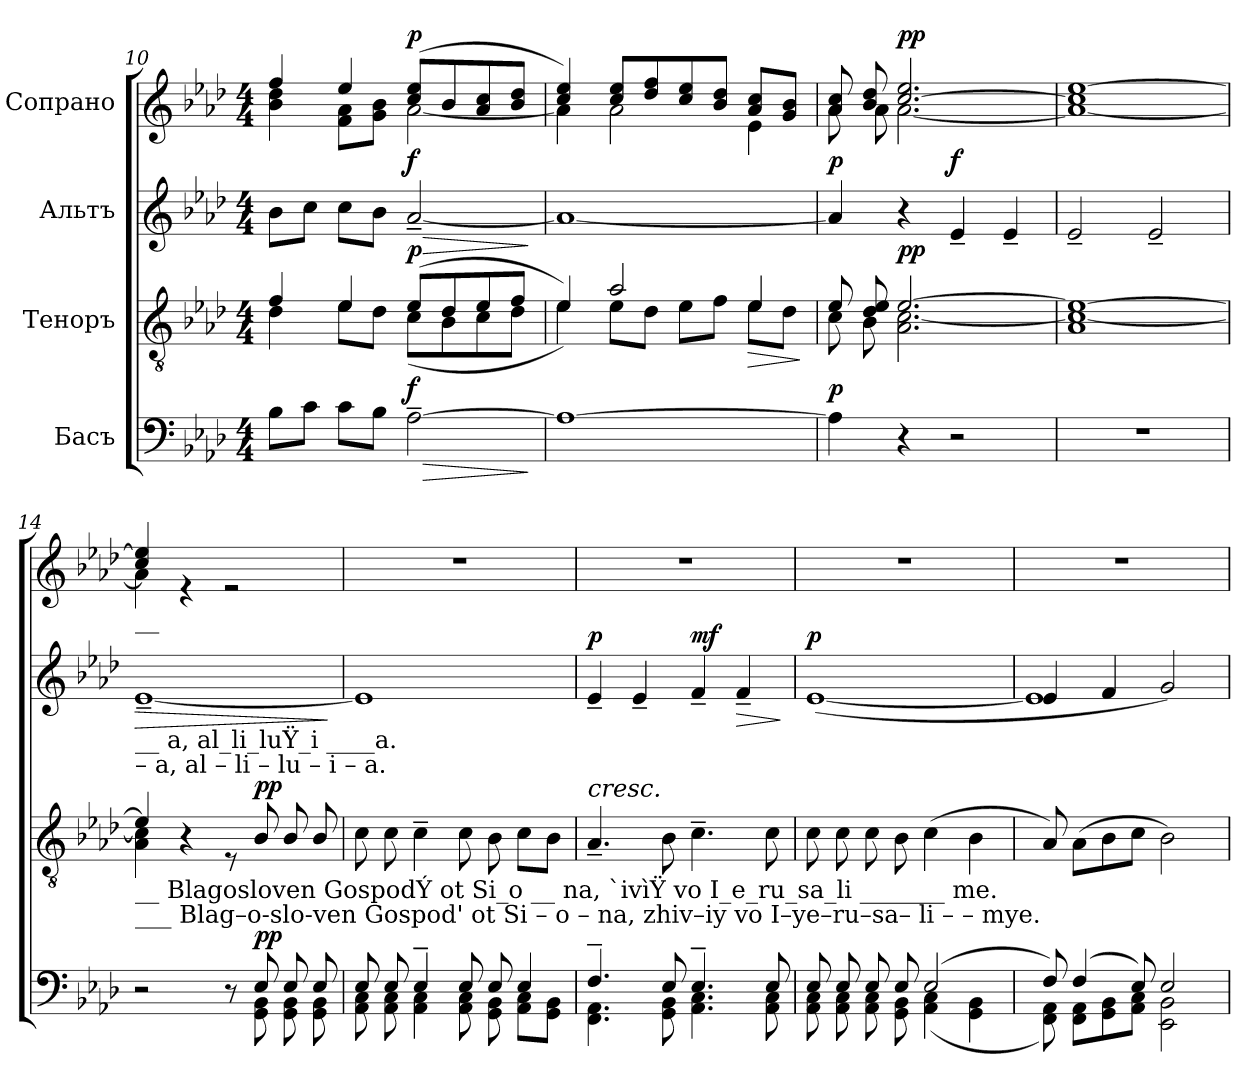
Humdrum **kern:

**kern	**dynam	**kern	**dynam	**kern	**dynam	**kern	**dynam
*part4	*part4	*part3	*part3	*part2	*part2	*part1	*part1
*staff4	*staff4	*staff3	*staff3	*staff2	*staff2	*staff1	*staff1
*I"Басъ	*	*I"Теноръ	*	*I"Альтъ	*	*I"Сопрано	*
*clefF4	*	*clefGv2	*	*clefG2	*	*clefG2	*
*k[b-e-a-d-]	*	*k[b-e-a-d-]	*	*k[b-e-a-d-]	*	*k[b-e-a-d-]	*
*M4/4	*	*M4/4	*	*M4/4	*	*M4/4	*
=10	=10	=10	=10	=10	=10	=10	=10
*	*	*^	*	*	*	*^	*
8B-\L	.	4f/	4d-\	.	8b-\L	.	4ff/	4b-\ 4dd-\	.
8c\J	.	.	.	.	8cc\J	.	.	.	.
8c\L	.	4e-/	8e-\L	.	8cc\L	.	4ee-/	8f\ 8a-\L	.
8B-\J	.	.	8d-\J	.	8b-\J	.	.	8g\ 8b-\J	.
!	!LO:HP:b	!	!	!	!	!LO:HP:b	!	!	!
!	!LO:DY:n=1:a	!	!	!LO:DY:a	!	!LO:DY:n=1:a	!	!	!LO:DY:a
[2A-~\	> f	(8e-/L	(8c\L	p	[2a-~/	> f	(8cc/ 8ee-/L	[2a-\	p
.	.	8d-/	8B-\	.	.	.	8b-/	.	.
.	.	8e-/	8c\	.	.	.	8a-/ 8cc/	.	.
.	.	8f/J	8d-\J	.	.	.	8b-/ 8dd-/J	.	.
*	*	*v	*v	*	*	*	*v	*v	*
.	]	.	.	.	]	.	.
=11	=11	=11	=11	=11	=11	=11	=11
*	*	*^	*	*	*	*^	*
1A-_	.	4e-/))	4e-\	.	1a-_	.	4cc/ 4ee-/)	4a-\]	.
.	.	2a-/	8e-\L	.	.	.	8cc/ 8ee-/L	2a-\	.
.	.	.	8d-\J	.	.	.	8dd-/ 8ff/	.	.
.	.	.	8e-\L	.	.	.	8cc/ 8ee-/	.	.
.	.	.	8f\J	.	.	.	8b-/ 8dd-/J	.	.
!	!	!	!	!LO:HP:b	!	!	!	!	!
.	.	4e-/	8e-\L	>	.	.	8a-/ 8cc/L	4e-\	.
.	.	.	8d-\J	.	.	.	8g/ 8b-/J	.	.
*	*	*v	*v	*	*	*	*v	*v	*
.	.	.	]	.	.	.	.
=12	=12	=12	=12	=12	=12	=12	=12
*	*	*^	*	*	*	*^	*
!	!LO:DY:a	!	!	!	!	!LO:DY:a	!	!	!
4A-\]	p	8e-/	8c\	.	4a-/]	p	8a-/ 8cc/	8a-\	.
.	.	8d-/ 8e-/	8B-\	.	.	.	8b-/ 8dd-/	8a-\	.
!	!	!	!	!LO:DY:a	!	!	!	!	!LO:DY:a
4r	.	[2.e-/	2.A-\ [2.c\	pp	4r	.	[2.cc/ 2.ee-/	[2.a-\	pp
!	!	!	!	!	!	!LO:DY:a	!	!	!
2r	.	.	.	.	4e-~/	f	.	.	.
.	.	.	.	.	4e-~/	.	.	.	.
=13	=13	=13	=13	=13	=13	=13	=13	=13	=13
1r	.	1e-_	1A- 1c_	.	2e-~/	.	1cc] [1ee-	1a-_	.
.	.	.	.	.	2e-~/	.	.	.	.
!!LO:LB:g=z	!!
=14	=14	=14	=14	=14	=14	=14	=14	=14	=14
*^	*	*	*	*	*	*	*	*	*
!	!	!	!	!	!	!	!	!LO:TX:b:t=__	!	!
!	!	!	!	!	!	!LO:TX:b:t=__ a,                                                                  al_li_luŸ_i ____a.	!	!	!	!
!	!	!	!	!	!	!LO:TX:b:t=–    a,                                                                                        al  – li   –  lu – i     –    a.	!	!	!	!
!	!	!	!LO:TX:b:t=__          Blagosloven GospodÝ ot Si_o __ na, `ivìŸ  vo     I_e_ru_sa_li _______ me.	!	!	!	!	!	!	!
!	!	!	!LO:TX:b:t=___             Blag–o-slo-ven Gospod' ot  Si – o    –   na,  zhiv–iy   vo        I–ye–ru–sa– li     –      –       mye.	!	!	!	!	!	!	!
!	!	!	!	!	!	!	!LO:HP:b	!	!	!
2r	2ryy	.	4e-/]	4A-\ 4c\]	.	[1e-~	>	4cc/ 4ee-/]	4a-\]	.
.	.	.	4r	4ryy	.	.	.	4re	2.ryy	.
8r	8ryy	.	8rE	2ryy	.	.	.	2re	.	.
!	!	!LO:DY:a	!	!	!LO:DY:a	!	!	!	!	!
8E-/	8GG\ 8BB-\	pp	8B-/	.	pp	.	.	.	.	.
8E-/	8GG\ 8BB-\	.	8B-/	.	.	.	.	.	.	.
8E-/	8GG\ 8BB-\	.	8B-/	.	.	.	.	.	.	.
*v	*v	*	*	*	*	*	*	*v	*v	*
*	*	*v	*v	*	*	*	*	*
.	.	.	.	.	]	.	.
=15	=15	=15	=15	=15	=15	=15	=15
*^	*	*	*	*	*	*	*
8E-/	8AA-\ 8C\	.	8c\	.	1e-]	.	1r	.
8E-/	8AA-\ 8C\	.	8c\	.	.	.	.	.
4E-~/	4AA-\ 4C\	.	4c~\	.	.	.	.	.
8E-/	8AA-\ 8C\	.	8c\	.	.	.	.	.
8E-/	8GG\ 8BB-\	.	8B-\	.	.	.	.	.
4E-/	8AA-\ 8C\L	.	8c\L	.	.	.	.	.
.	8GG\ 8BB-\J	.	8B-\J	.	.	.	.	.
=16	=16	=16	=16	=16	=16	=16	=16	=16
!	!	!	!	!	!	!LO:HP:b	!	!
!	!	!	!	!	!	!LO:DY:n=1:a	!	!
4.F~/	4.FF\ 4.AA-\	.	4.A-~/	.	4e-~/	< p	1r	.
.	.	.	.	.	4e-~/	.	.	.
8E-/	8GG\ 8BB-\	.	8B-\	.	.	.	.	.
!	!	!	!	!	!	!LO:DY:n=2:a	!	!
4.E-~/	4.AA-\ 4.C\	.	4.c~\	.	4f~/	mf	.	.
!	!	!	!	!	!	!LO:HP:b	!	!
.	.	.	.	.	4f~/	>	.	.
8E-/	8AA-\ 8C\	.	8c\	.	.	.	.	.
*v	*v	*	*	*	*	*	*	*
.	.	.	.	.	[ ]	.	.
=17	=17	=17	=17	=17	=17	=17	=17
*^	*	*	*	*^	*	*	*
!	!	!	!	!	!	!	!LO:DY:a	!	!
8E-/	8AA-\ 8C\	.	8c\	.	1ryy	([1e-	p	1r	.
8E-/	8AA-\ 8C\	.	8c\	.	.	.	.	.	.
8E-/	8AA-\ 8C\	.	8c\	.	.	.	.	.	.
8E-/	8GG\ 8BB-\	.	8B-\	.	.	.	.	.	.
(2E-/	(4AA-\ 4C\	.	(4c\	.	.	.	.	.	.
.	4GG\ 4BB-\	.	4B-\	.	.	.	.	.	.
=18	=18	=18	=18	=18	=18	=18	=18	=18	=18
8F/)	8FF\ 8AA-\)	.	8A-/)	.	4e-/	1e-]	.	1r	.
(4F/	8FF\ 8AA-\L	.	(8A-\L	.	.	.	.	.	.
.	8GG\ 8BB-\	.	8B-\	.	4f/	.	.	.	.
8E-/)	8AA-\ 8C\J	.	8c\J	.	.	.	.	.	.
2E-/	2EE-\ 2BB-\	.	2B-\)	.	2g/)	.	.	.	.
*v	*v	*	*	*	*v	*v	*	*	*
=	=	=	=	=	=	=	=
*-	*-	*-	*-	*-	*-	*-	*-
